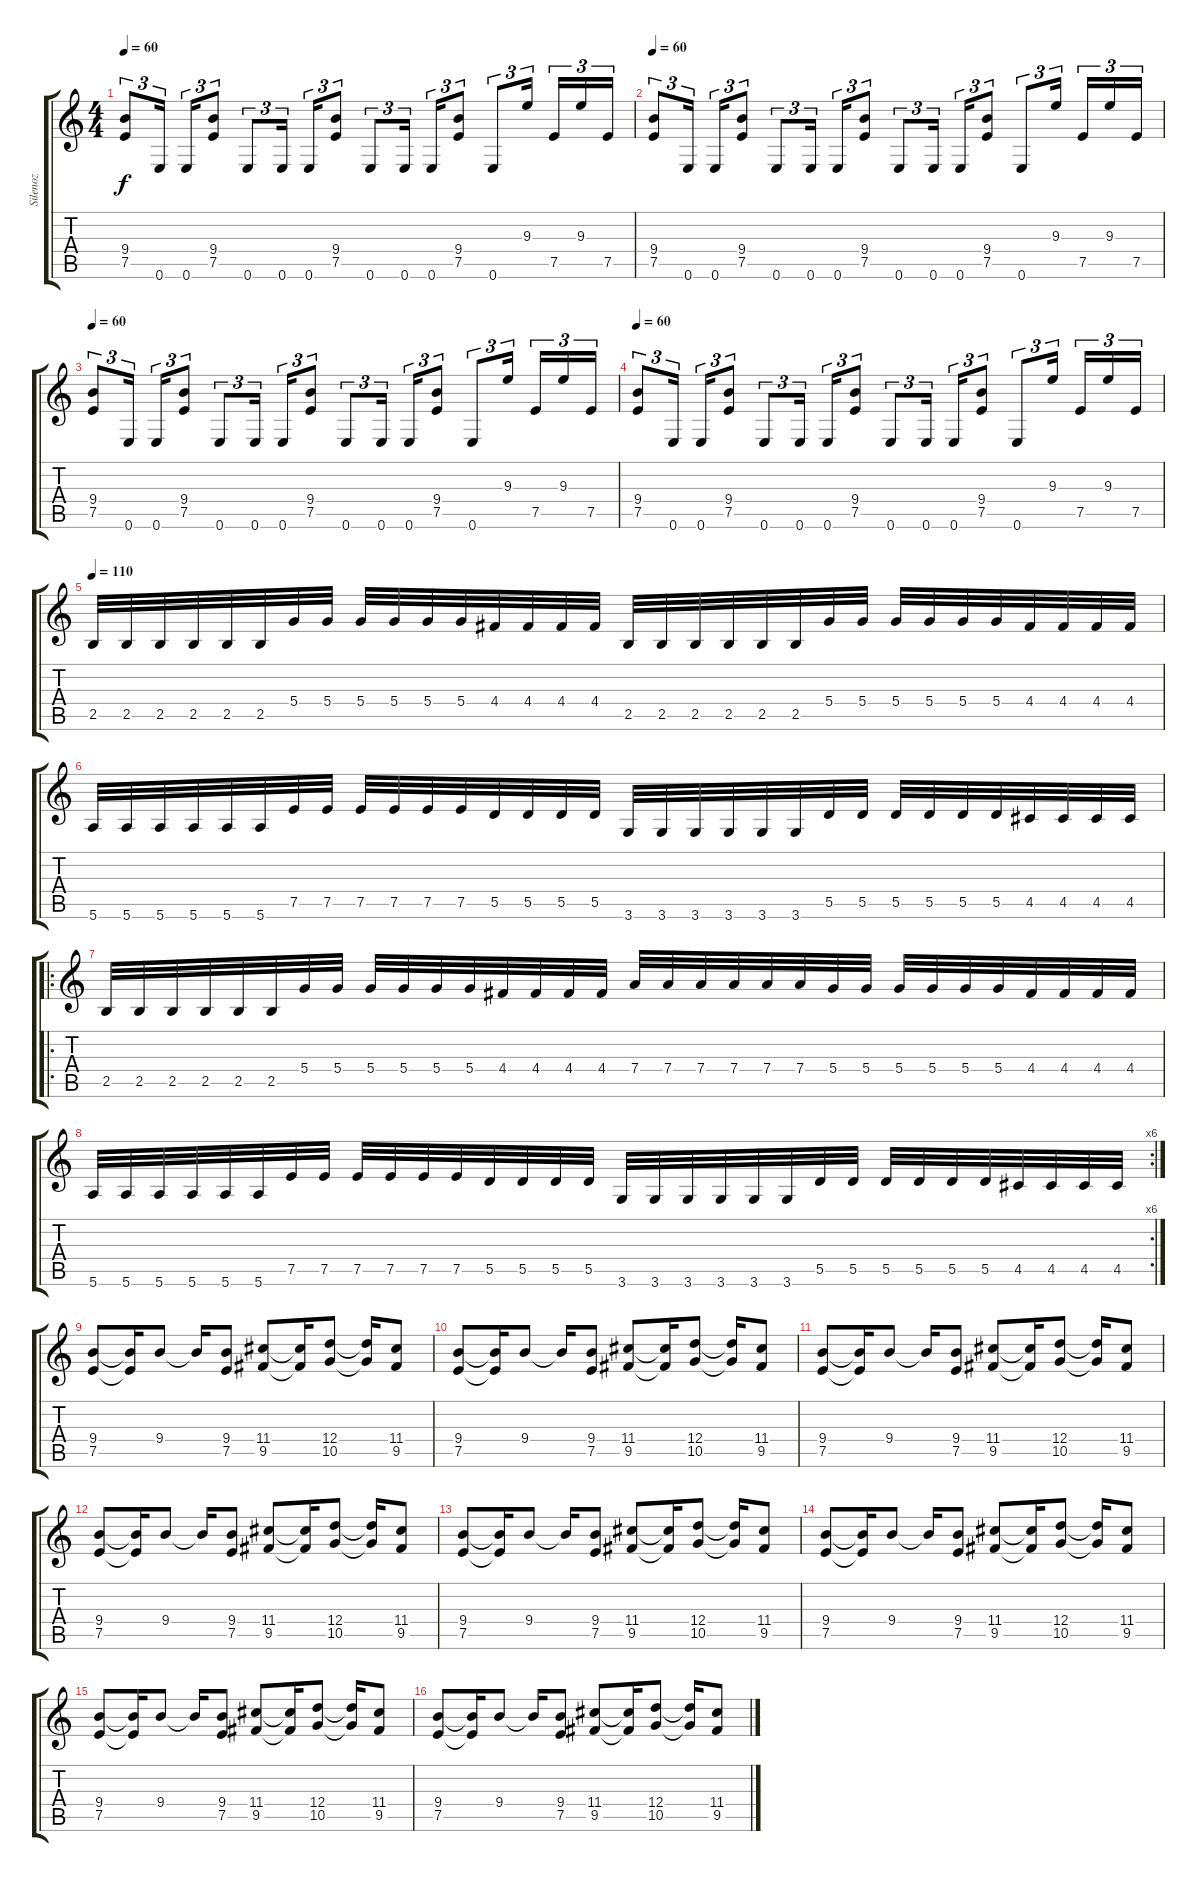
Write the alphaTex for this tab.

\track ("Silenoz" "Silenoz") {instrument overdrivenguitar}
\staff {score tabs}
\tuning (E4 B3 G3 D3 A2 E2) {hide}
\ts (4 4)
\tempo 60
\clef g2
\ks c
(9.4 7.5).8{tu (3 2) dy f} 0.6.16{tu (3 2)} 0.6.16{tu (3 2)} (9.4 7.5).8{tu (3 2)} 0.6.8{tu (3 2)} 0.6.16{tu (3 2)} 0.6.16{tu (3 2)} (9.4 7.5).8{tu (3 2)} 0.6.8{tu (3 2)} 0.6.16{tu (3 2)} 0.6.16{tu (3 2)} (9.4 7.5).8{tu (3 2)} 0.6.8{tu (3 2)} 9.3.16{tu (3 2)} 7.5.16{tu (3 2)} 9.3.16{tu (3 2)} 7.5.16{tu (3 2)} |
\tempo 60
(9.4 7.5).8{tu (3 2)} 0.6.16{tu (3 2)} 0.6.16{tu (3 2)} (9.4 7.5).8{tu (3 2)} 0.6.8{tu (3 2)} 0.6.16{tu (3 2)} 0.6.16{tu (3 2)} (9.4 7.5).8{tu (3 2)} 0.6.8{tu (3 2)} 0.6.16{tu (3 2)} 0.6.16{tu (3 2)} (9.4 7.5).8{tu (3 2)} 0.6.8{tu (3 2)} 9.3.16{tu (3 2)} 7.5.16{tu (3 2)} 9.3.16{tu (3 2)} 7.5.16{tu (3 2)} |
\tempo 60
(9.4 7.5).8{tu (3 2)} 0.6.16{tu (3 2)} 0.6.16{tu (3 2)} (9.4 7.5).8{tu (3 2)} 0.6.8{tu (3 2)} 0.6.16{tu (3 2)} 0.6.16{tu (3 2)} (9.4 7.5).8{tu (3 2)} 0.6.8{tu (3 2)} 0.6.16{tu (3 2)} 0.6.16{tu (3 2)} (9.4 7.5).8{tu (3 2)} 0.6.8{tu (3 2)} 9.3.16{tu (3 2)} 7.5.16{tu (3 2)} 9.3.16{tu (3 2)} 7.5.16{tu (3 2)} |
\tempo 60
(9.4 7.5).8{tu (3 2)} 0.6.16{tu (3 2)} 0.6.16{tu (3 2)} (9.4 7.5).8{tu (3 2)} 0.6.8{tu (3 2)} 0.6.16{tu (3 2)} 0.6.16{tu (3 2)} (9.4 7.5).8{tu (3 2)} 0.6.8{tu (3 2)} 0.6.16{tu (3 2)} 0.6.16{tu (3 2)} (9.4 7.5).8{tu (3 2)} 0.6.8{tu (3 2)} 9.3.16{tu (3 2)} 7.5.16{tu (3 2)} 9.3.16{tu (3 2)} 7.5.16{tu (3 2)} |
\tempo 110
2.5.32 2.5.32 2.5.32 2.5.32 2.5.32 2.5.32 5.4.32 5.4.32 5.4.32 5.4.32 5.4.32 5.4.32 4.4.32 4.4.32 4.4.32 4.4.32 2.5.32 2.5.32 2.5.32 2.5.32 2.5.32 2.5.32 5.4.32 5.4.32 5.4.32 5.4.32 5.4.32 5.4.32 4.4.32 4.4.32 4.4.32 4.4.32 |
5.6.32 5.6.32 5.6.32 5.6.32 5.6.32 5.6.32 7.5.32 7.5.32 7.5.32 7.5.32 7.5.32 7.5.32 5.5.32 5.5.32 5.5.32 5.5.32 3.6.32 3.6.32 3.6.32 3.6.32 3.6.32 3.6.32 5.5.32 5.5.32 5.5.32 5.5.32 5.5.32 5.5.32 4.5.32 4.5.32 4.5.32 4.5.32 |
\ro
2.5.32 2.5.32 2.5.32 2.5.32 2.5.32 2.5.32 5.4.32 5.4.32 5.4.32 5.4.32 5.4.32 5.4.32 4.4.32 4.4.32 4.4.32 4.4.32 7.4.32 7.4.32 7.4.32 7.4.32 7.4.32 7.4.32 5.4.32 5.4.32 5.4.32 5.4.32 5.4.32 5.4.32 4.4.32 4.4.32 4.4.32 4.4.32 |
\rc 6
5.6.32 5.6.32 5.6.32 5.6.32 5.6.32 5.6.32 7.5.32 7.5.32 7.5.32 7.5.32 7.5.32 7.5.32 5.5.32 5.5.32 5.5.32 5.5.32 3.6.32 3.6.32 3.6.32 3.6.32 3.6.32 3.6.32 5.5.32 5.5.32 5.5.32 5.5.32 5.5.32 5.5.32 4.5.32 4.5.32 4.5.32 4.5.32 |
(9.4 7.5).8 (9.4{t} 7.5{t}).16 9.4.8 9.4{t}.16 (9.4 7.5).8 (11.4 9.5).8 (11.4{t} 9.5{t}).16 (12.4 10.5).8 (12.4{t} 10.5{t}).16 (11.4 9.5).8 |
(9.4 7.5).8 (9.4{t} 7.5{t}).16 9.4.8 9.4{t}.16 (9.4 7.5).8 (11.4 9.5).8 (11.4{t} 9.5{t}).16 (12.4 10.5).8 (12.4{t} 10.5{t}).16 (11.4 9.5).8 |
(9.4 7.5).8 (9.4{t} 7.5{t}).16 9.4.8 9.4{t}.16 (9.4 7.5).8 (11.4 9.5).8 (11.4{t} 9.5{t}).16 (12.4 10.5).8 (12.4{t} 10.5{t}).16 (11.4 9.5).8 |
(9.4 7.5).8 (9.4{t} 7.5{t}).16 9.4.8 9.4{t}.16 (9.4 7.5).8 (11.4 9.5).8 (11.4{t} 9.5{t}).16 (12.4 10.5).8 (12.4{t} 10.5{t}).16 (11.4 9.5).8 |
(9.4 7.5).8 (9.4{t} 7.5{t}).16 9.4.8 9.4{t}.16 (9.4 7.5).8 (11.4 9.5).8 (11.4{t} 9.5{t}).16 (12.4 10.5).8 (12.4{t} 10.5{t}).16 (11.4 9.5).8 |
(9.4 7.5).8 (9.4{t} 7.5{t}).16 9.4.8 9.4{t}.16 (9.4 7.5).8 (11.4 9.5).8 (11.4{t} 9.5{t}).16 (12.4 10.5).8 (12.4{t} 10.5{t}).16 (11.4 9.5).8 |
(9.4 7.5).8 (9.4{t} 7.5{t}).16 9.4.8 9.4{t}.16 (9.4 7.5).8 (11.4 9.5).8 (11.4{t} 9.5{t}).16 (12.4 10.5).8 (12.4{t} 10.5{t}).16 (11.4 9.5).8 |
(9.4 7.5).8 (9.4{t} 7.5{t}).16 9.4.8 9.4{t}.16 (9.4 7.5).8 (11.4 9.5).8 (11.4{t} 9.5{t}).16 (12.4 10.5).8 (12.4{t} 10.5{t}).16 (11.4 9.5).8
